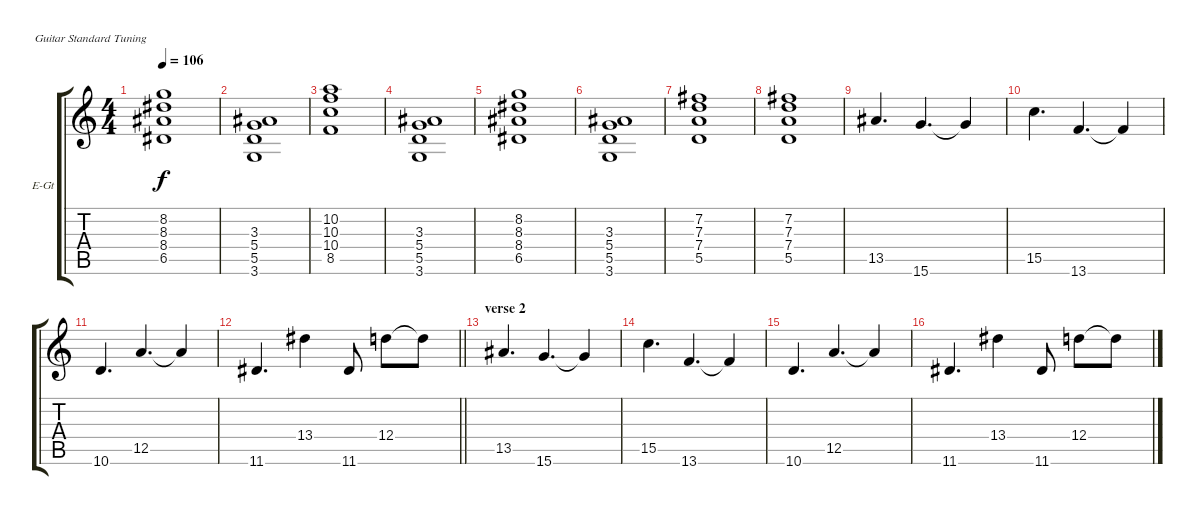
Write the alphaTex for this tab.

\bracketExtendMode groupsimilarinstruments
\firstSystemTrackNameOrientation horizontal
\otherSystemsTrackNameOrientation horizontal
\track ("Guitar (chorus)" "E-Gt") {instrument overdrivenguitar}
\staff {score tabs}
\tuning (E4 B3 G3 D3 A2 E2)
\ts (4 4)
\tempo 106
\clef g2
\ks c
(8.2 8.3 8.4 6.5).1{dy f} |
(3.3 5.4 5.5 3.6).1 |
(10.2 10.3 10.4 8.5).1 |
(3.3 5.4 5.5 3.6).1 |
(8.2 8.3 8.4 6.5).1 |
(3.3 5.4 5.5 3.6).1 |
(7.2 7.3 7.4 5.5).1 |
(7.2 7.3 7.4 5.5).1 |
13.5.4{d} 15.6.4{d} 15.6{t}.4 |
15.5.4{d} 13.6.4{d} 13.6{t}.4 |
10.6.4{d} 12.5.4{d} 12.5{t}.4 |
\barLineRight lightlight
11.6.4{d} 13.4.4 11.6.8 12.4.8 12.4{t}.8 |
\section ("" "verse 2")
13.5.4{d} 15.6.4{d} 15.6{t}.4 |
15.5.4{d} 13.6.4{d} 13.6{t}.4 |
10.6.4{d} 12.5.4{d} 12.5{t}.4 |
11.6.4{d} 13.4.4 11.6.8 12.4.8 12.4{t}.8
